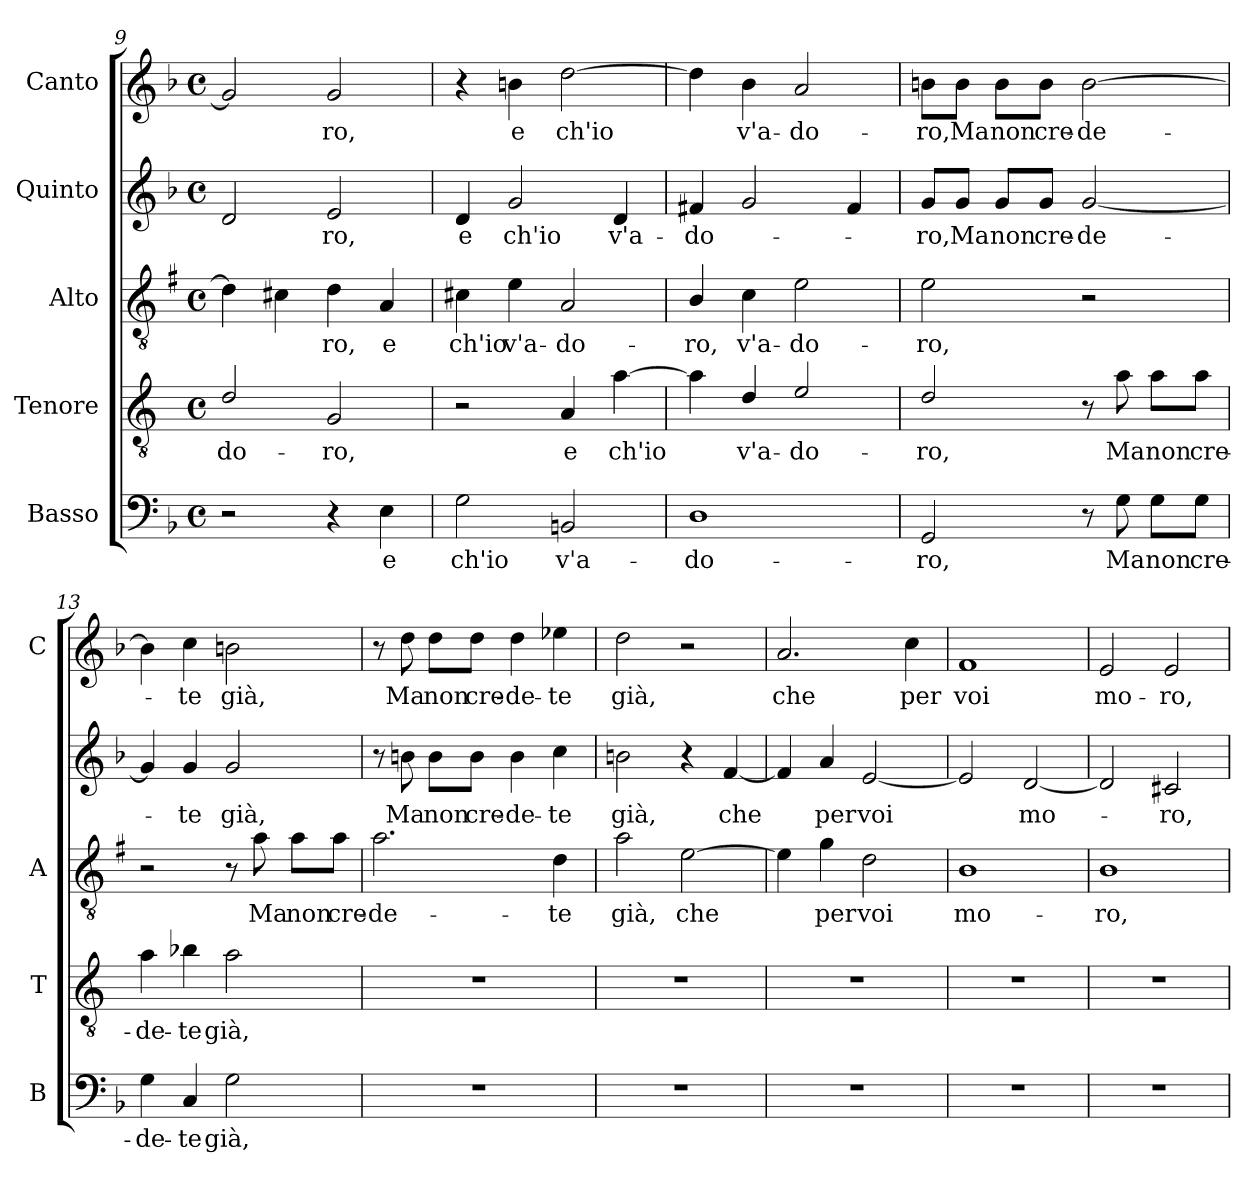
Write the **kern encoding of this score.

**kern	**text	**kern	**text	**kern	**text	**kern	**text	**kern	**text
*part5	*part5	*part4	*part4	*part3	*part3	*part2	*part2	*part1	*part1
*staff5	*staff5	*staff4	*staff4	*staff3	*staff3	*staff2	*staff2	*staff1	*staff1
*I"Basso	*	*I"Tenore	*	*I"Alto	*	*I"Quinto	*	*I"Canto	*
*I'B	*	*I'T	*	*I'A	*	*	*	*I'C	*
*clefF4	*	*clefGv2	*	*clefGv2	*	*clefG2	*	*clefG2	*
*	*	*ITrd4c7	*	*ITrd1c2	*	*	*	*	*
*k[b-]	*	*k[b-]	*	*k[b-]	*	*k[b-]	*	*k[b-]	*
*F:	*	*F:	*	*F:	*	*F:	*	*F:	*
*M4/4	*	*M4/4	*	*M4/4	*	*M4/4	*	*M4/4	*
*met(c)	*	*met(c)	*	*met(c)	*	*met(c)	*	*met(c)	*
=9	=9	=9	=9	=9	=9	=9	=9	=9	=9
!	!	!	!LO:LY:b	!	!	!	!	!	!
2r	.	2G/	-do-	4c\]	.	2d/	.	2g/]	.
.	.	.	.	4Bn\	.	.	.	.	.
!	!	!	!LO:LY:b	!	!LO:LY:b	!	!LO:LY:b	!	!LO:LY:b
4r	.	2C/	-ro,	4c\	-ro,	2e/	-ro,	2g/	-ro,
!	!LO:LY:b	!	!	!	!LO:LY:b	!	!	!	!
4E\	e	.	.	4G/	e	.	.	.	.
=10	=10	=10	=10	=10	=10	=10	=10	=10	=10
!	!LO:LY:b	!	!	!	!LO:LY:b	!	!LO:LY:b	!	!
2G\	ch'io	2r	.	4Bn\	ch'io	4d/	e	4r	.
!	!	!	!	!	!LO:LY:b	!	!LO:LY:b	!	!LO:LY:b
.	.	.	.	4d\	v'a-	2g/	ch'io	4bn\	e
!	!LO:LY:b	!	!LO:LY:b	!	!LO:LY:b	!	!	!	!LO:LY:b
2BBn/	v'a-	4D/	e	2G/	-do-	.	.	[2dd\	ch'io
!	!	!	!LO:LY:b	!	!	!	!LO:LY:b	!	!
.	.	[4d\	ch'io	.	.	4d/	v'a-	.	.
=11	=11	=11	=11	=11	=11	=11	=11	=11	=11
!	!LO:LY:b	!	!	!	!LO:LY:b	!	!LO:LY:b	!	!
1D	-do-	4d\]	.	4A/	-ro,	4f#X/	-do-	4dd\]	.
!	!	!	!LO:LY:b	!	!LO:LY:b	!	!	!	!LO:LY:b
.	.	4G/	v'a-	4B-\	v'a-	2g/	.	4b-\	v'a-
!	!	!	!LO:LY:b	!	!LO:LY:b	!	!	!	!LO:LY:b
.	.	2A/	-do-	2d\	-do-	.	.	2a/	-do-
.	.	.	.	.	.	4f#/	.	.	.
=12	=12	=12	=12	=12	=12	=12	=12	=12	=12
!	!LO:LY:b	!	!LO:LY:b	!	!LO:LY:b	!	!LO:LY:b	!	!LO:LY:b
2GG/	-ro,	2G/	-ro,	2d\	-ro,	8g/L	-ro,	8bn\L	-ro,
!	!	!	!	!	!	!	!LO:LY:b	!	!LO:LY:b
.	.	.	.	.	.	8g/J	Ma	8b\J	Ma
!	!	!	!	!	!	!	!LO:LY:b	!	!LO:LY:b
.	.	.	.	.	.	8g/L	non	8b\L	non
!	!	!	!	!	!	!	!LO:LY:b	!	!LO:LY:b
.	.	.	.	.	.	8g/J	cre-	8b\J	cre-
!	!	!	!	!	!	!	!LO:LY:b	!	!LO:LY:b
8r	.	8r	.	2r	.	[2g/	-de-	[2b\	-de-
!	!LO:LY:b	!	!LO:LY:b	!	!	!	!	!	!
8G\	Ma	8d\	Ma	.	.	.	.	.	.
!	!LO:LY:b	!	!LO:LY:b	!	!	!	!	!	!
8G\L	non	8d\L	non	.	.	.	.	.	.
!	!LO:LY:b	!	!LO:LY:b	!	!	!	!	!	!
8G\J	cre-	8d\J	cre-	.	.	.	.	.	.
!!LO:PB:g=z
=13	=13	=13	=13	=13	=13	=13	=13	=13	=13
!	!LO:LY:b	!	!LO:LY:b	!	!	!	!	!	!
4G\	-de-	4d\	-de-	2r	.	4g/]	.	4b\]	.
!	!LO:LY:b	!	!LO:LY:b	!	!	!	!LO:LY:b	!	!LO:LY:b
4C/	-te	4e-X\	-te	.	.	4g/	-te	4cc\	-te
!	!LO:LY:b	!	!LO:LY:b	!	!	!	!LO:LY:b	!	!LO:LY:b
2G\	già,	2d\	già,	8r	.	2g/	già,	2bn\	già,
!	!	!	!	!	!LO:LY:b	!	!	!	!
.	.	.	.	8g\	Ma	.	.	.	.
!	!	!	!	!	!LO:LY:b	!	!	!	!
.	.	.	.	8g\L	non	.	.	.	.
!	!	!	!	!	!LO:LY:b	!	!	!	!
.	.	.	.	8g\J	cre-	.	.	.	.
=14	=14	=14	=14	=14	=14	=14	=14	=14	=14
!	!	!	!	!	!LO:LY:b	!	!	!	!
1r	.	1r	.	2.g\	-de-	8r	.	8r	.
!	!	!	!	!	!	!	!LO:LY:b	!	!LO:LY:b
.	.	.	.	.	.	8bn\	Ma	8dd\	Ma
!	!	!	!	!	!	!	!LO:LY:b	!	!LO:LY:b
.	.	.	.	.	.	8b\L	non	8dd\L	non
!	!	!	!	!	!	!	!LO:LY:b	!	!LO:LY:b
.	.	.	.	.	.	8b\J	cre-	8dd\J	cre-
!	!	!	!	!	!	!	!LO:LY:b	!	!LO:LY:b
.	.	.	.	.	.	4b\	-de-	4dd\	-de-
!	!	!	!	!	!LO:LY:b	!	!LO:LY:b	!	!LO:LY:b
.	.	.	.	4c\	-te	4cc\	-te	4ee-X\	-te
=15	=15	=15	=15	=15	=15	=15	=15	=15	=15
!	!	!	!	!	!LO:LY:b	!	!LO:LY:b	!	!LO:LY:b
1r	.	1r	.	2g\	già,	2bn\	già,	2dd\	già,
!	!	!	!	!	!LO:LY:b	!	!	!	!
.	.	.	.	[2d\	che	4r	.	2r	.
!	!	!	!	!	!	!	!LO:LY:b	!	!
.	.	.	.	.	.	[4f/	che	.	.
=16	=16	=16	=16	=16	=16	=16	=16	=16	=16
!	!	!	!	!	!	!	!	!	!LO:LY:b
1r	.	1r	.	4d\]	.	4f/]	.	2.a/	che
!	!	!	!	!	!LO:LY:b	!	!LO:LY:b	!	!
.	.	.	.	4f\	per	4a/	per	.	.
!	!	!	!	!	!LO:LY:b	!	!LO:LY:b	!	!
.	.	.	.	2c\	voi	[2e/	voi	.	.
!	!	!	!	!	!	!	!	!	!LO:LY:b
.	.	.	.	.	.	.	.	4cc\	per
=17	=17	=17	=17	=17	=17	=17	=17	=17	=17
!	!	!	!	!	!LO:LY:b	!	!	!	!LO:LY:b
1r	.	1r	.	1A	mo-	2e/]	.	1f	voi
!	!	!	!	!	!	!	!LO:LY:b	!	!
.	.	.	.	.	.	[2d/	mo-	.	.
=18	=18	=18	=18	=18	=18	=18	=18	=18	=18
!	!	!	!	!	!LO:LY:b	!	!	!	!LO:LY:b
1r	.	1r	.	1A	-ro,	2d/]	.	2e/	mo-
!	!	!	!	!	!	!	!LO:LY:b	!	!LO:LY:b
.	.	.	.	.	.	2c#X/	-ro,	2e/	-ro,
=	=	=	=	=	=	=	=	=	=
*-	*-	*-	*-	*-	*-	*-	*-	*-	*-
